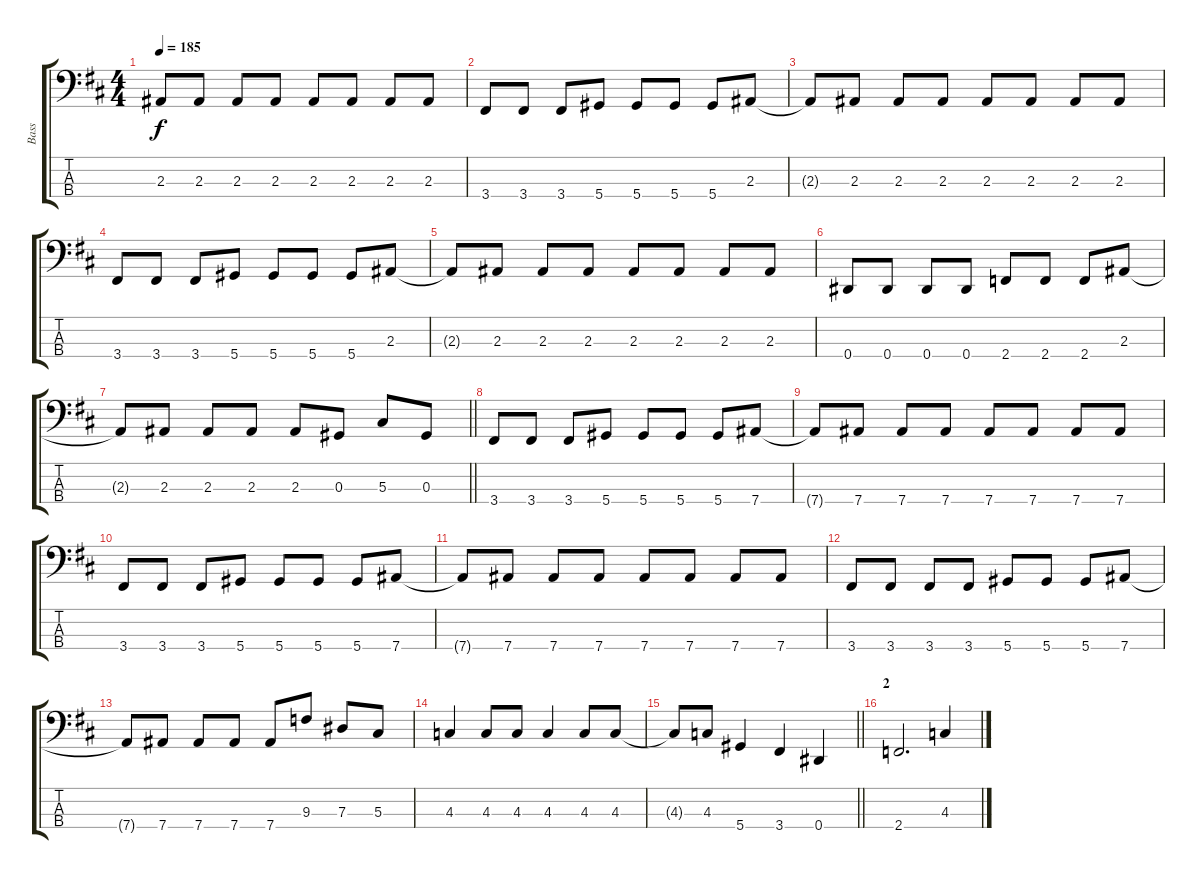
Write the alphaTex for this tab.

\track ("Bass" "Bass") {instrument electricbassfinger}
\staff {score tabs}
\tuning (Gb2 Db2 Ab1 Eb1) {hide}
\ts (4 4)
\tempo 185
\clef f4
\ks d
2.3{t}.8{dy f} 2.3.8 2.3.8 2.3.8 2.3.8 2.3.8 2.3.8 2.3.8 |
3.4.8 3.4.8 3.4.8 5.4.8 5.4.8 5.4.8 5.4.8 2.3.8 |
2.3{t}.8 2.3.8 2.3.8 2.3.8 2.3.8 2.3.8 2.3.8 2.3.8 |
3.4.8 3.4.8 3.4.8 5.4.8 5.4.8 5.4.8 5.4.8 2.3.8 |
2.3{t}.8 2.3.8 2.3.8 2.3.8 2.3.8 2.3.8 2.3.8 2.3.8 |
0.4.8 0.4.8 0.4.8 0.4.8 2.4.8 2.4.8 2.4.8 2.3.8 |
\barLineRight lightlight
2.3{t}.8 2.3.8 2.3.8 2.3.8 2.3.8 0.3.8 5.3.8 0.3.8 |
3.4.8 3.4.8 3.4.8 5.4.8 5.4.8 5.4.8 5.4.8 7.4.8 |
7.4{t}.8 7.4.8 7.4.8 7.4.8 7.4.8 7.4.8 7.4.8 7.4.8 |
3.4.8 3.4.8 3.4.8 5.4.8 5.4.8 5.4.8 5.4.8 7.4.8 |
7.4{t}.8 7.4.8 7.4.8 7.4.8 7.4.8 7.4.8 7.4.8 7.4.8 |
3.4.8 3.4.8 3.4.8 3.4.8 5.4.8 5.4.8 5.4.8 7.4.8 |
7.4{t}.8 7.4.8 7.4.8 7.4.8 7.4.8 9.3.8 7.3.8 5.3.8 |
4.3.4 4.3.8 4.3.8 4.3.4 4.3.8 4.3.8 |
\barLineRight lightlight
4.3{t}.8 4.3.8 5.4.4 3.4.4 0.4.4 |
\section ("" "2")
2.4.2{d} 4.3{sl}.4
